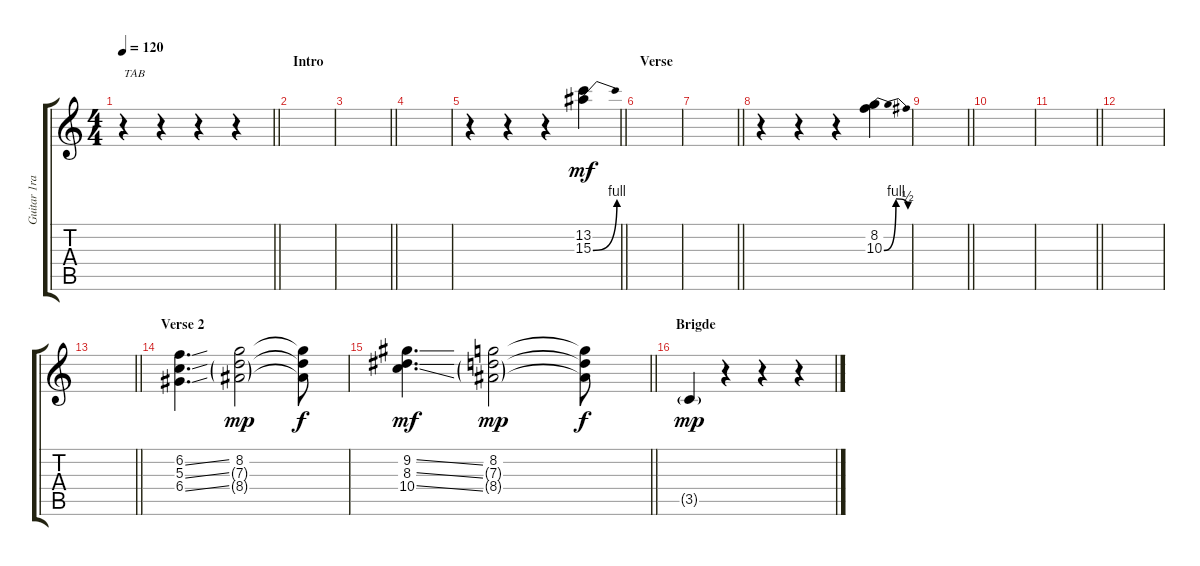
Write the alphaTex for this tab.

\track ("Guitar 1ra" "Guitar 1ra") {instrument electricguitarclean}
\staff {score tabs}
\tuning (E4 B3 G3 D3 A2 E2) {hide}
\ts (4 4)
\tempo 120
\clef g2
\barLineRight lightlight
\ks c
r.4{txt "TAB" dy mf instrument electricguitarclean} r.4 r.4 r.4 |
\section ("" "Intro")
|
\barLineRight lightlight
|
|
\barLineRight lightlight
r.4 r.4 r.4 (13.2 15.3{be (bend 0 0 60 4)}).4{instrument distortionguitar} |
\section ("" "Verse")
|
\barLineRight lightlight
|
r.4 r.4 r.4 (8.2 10.3{be (bendrelease 0 0 15 4 54 4 60 2)}).4 |
\barLineRight lightlight
|
|
\barLineRight lightlight
|
|
\barLineRight lightlight
|
\section ("" "Verse 2")
(6.2{ss} 5.3{ss} 6.4{ss}).4{d instrument electricguitarclean} (8.2 7.3{g} 8.4{g}).2{dy mp} (8.2{t} 7.3{t} 8.4{t}).8{dy f} |
\barLineRight lightlight
(9.2{ss} 8.3{ss} 10.4{ss}).4{d dy mf} (8.2 7.3{g} 8.4{g}).2{dy mp} (8.2{t} 7.3{t} 8.4{t}).8{dy f} |
\section ("" "Brigde")
3.5{g}.4{dy mp} r.4 r.4 r.4
